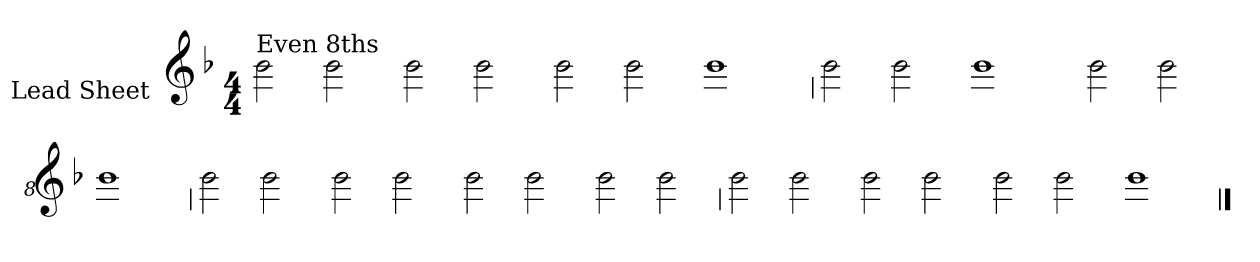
**kern
*part1
*staff1
*I"Lead Sheet
*stria0
*clefG2
*k[b-]
*F:
*M4/4
=1||
!LO:TX:a:t=Even 8ths
2b-
2b-
=2-
2b-
2b-
=3-
2b-
2b-
=4-
1b-
!!LO:LB:g=z
=5
2b-
2b-
=6-
1b-
=7-
2b-
2b-
=8-
1b-
!!LO:LB:g=z
=9
2b-
2b-
=10-
2b-
2b-
=11-
2b-
2b-
=12-
2b-
2b-
!!LO:LB:g=z
=13
2b-
2b-
=14-
2b-
2b-
=15-
2b-
2b-
=16-
1b-
==
*-
